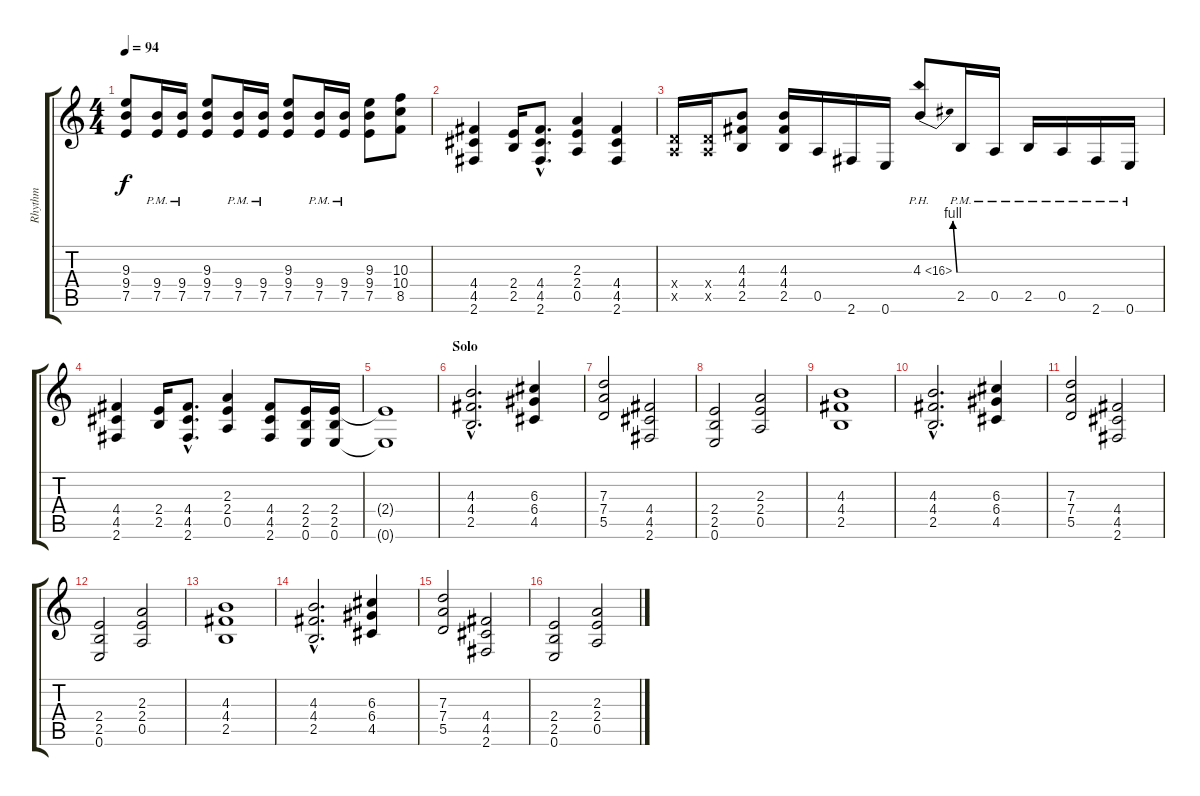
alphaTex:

\track ("Rhythm" "Rhythm") {instrument overdrivenguitar}
\staff {score tabs}
\tuning (E4 B3 G3 D3 A2 E2) {hide}
\ts (4 4)
\tempo 94
\clef g2
\ks c
(9.3 9.4 7.5).8{dy f} (9.4{pm} 7.5{pm}).16 (9.4{pm} 7.5{pm}).16 (9.3 9.4 7.5).8 (9.4{pm} 7.5{pm}).16 (9.4{pm} 7.5{pm}).16 (9.3 9.4 7.5).8 (9.4{pm} 7.5{pm}).16 (9.4{pm} 7.5{pm}).16 (9.3 9.4 7.5).8 (10.3 10.4 8.5).8 |
(4.4 4.5 2.6).4 (2.4 2.5).16 (4.4{hac} 4.5{hac} 2.6{hac}).8{d} (2.3 2.4 0.5).4 (4.4 4.5 2.6).4 |
(0.4{x} 0.5{x}).16 (0.4{x} 0.5{x}).16 (4.3 4.4 2.5).8 (4.3 4.4 2.5).16 0.5.16 2.6.16 0.6.16 4.3{be (bend 0 0 60 4) ph 12}.8 2.5{pm}.16 0.5{pm}.16 2.5{pm}.16 0.5{pm}.16 2.6{pm}.16 0.6{pm}.16 |
(4.4 4.5 2.6).4 (2.4 2.5).16 (4.4{hac} 4.5{hac} 2.6{hac}).8{d} (2.3 2.4 0.5).4 (4.4 4.5 2.6).8 (2.4 2.5 0.6).16 (2.4 2.5 0.6).16 |
(2.4{t} 0.6{t}).1 |
\section ("" "Solo")
(4.3{hac} 4.4{hac} 2.5{hac}).2{d} (6.3 6.4 4.5).4 |
(7.3 7.4 5.5).2 (4.4 4.5 2.6).2 |
(2.4 2.5 0.6).2 (2.3 2.4 0.5).2 |
(4.3 4.4 2.5).1 |
(4.3{hac} 4.4{hac} 2.5{hac}).2{d} (6.3 6.4 4.5).4 |
(7.3 7.4 5.5).2 (4.4 4.5 2.6).2 |
(2.4 2.5 0.6).2 (2.3 2.4 0.5).2 |
(4.3 4.4 2.5).1 |
(4.3{hac} 4.4{hac} 2.5{hac}).2{d} (6.3 6.4 4.5).4 |
(7.3 7.4 5.5).2 (4.4 4.5 2.6).2 |
(2.4 2.5 0.6).2 (2.3 2.4 0.5).2
